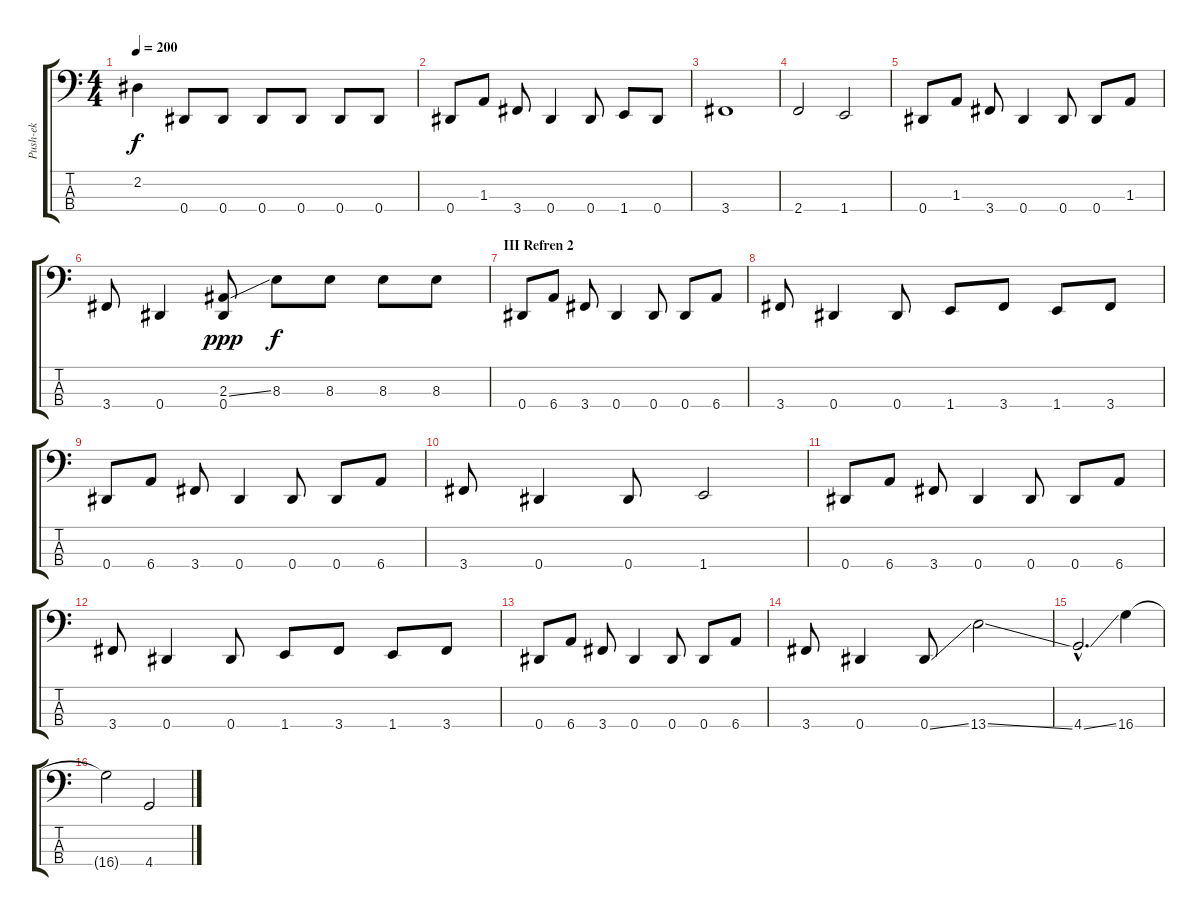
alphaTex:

\track ("Push-ek" "Push-ek") {instrument electricbasspick}
\staff {score tabs}
\tuning (Gb2 Db2 Ab1 Eb1) {hide}
\ts (4 4)
\tempo 200
\clef f4
\ks c
2.2.4{dy f} 0.4.8 0.4.8 0.4.8 0.4.8 0.4.8 0.4.8 |
0.4.8 1.3.8 3.4.8 0.4.4 0.4.8 1.4.8 0.4.8 |
3.4.1 |
2.4.2 1.4.2 |
0.4.8 1.3.8 3.4.8 0.4.4 0.4.8 0.4.8 1.3.8 |
3.4.8 0.4.4 (2.3{ss} 0.4).8{dy ppp} 8.3.8{dy f} 8.3.8 8.3.8 8.3.8 |
\section ("" "III Refren 2")
0.4.8 6.4.8 3.4.8 0.4.4 0.4.8 0.4.8 6.4.8 |
3.4.8 0.4.4 0.4.8 1.4.8 3.4.8 1.4.8 3.4.8 |
0.4.8 6.4.8 3.4.8 0.4.4 0.4.8 0.4.8 6.4.8 |
3.4.8 0.4.4 0.4.8 1.4.2 |
0.4.8 6.4.8 3.4.8 0.4.4 0.4.8 0.4.8 6.4.8 |
3.4.8 0.4.4 0.4.8 1.4.8 3.4.8 1.4.8 3.4.8 |
0.4.8 6.4.8 3.4.8 0.4.4 0.4.8 0.4.8 6.4.8 |
3.4.8 0.4.4 0.4{ss}.8 13.4{ss}.2 |
4.4{ss hac}.2{d} 16.4.4 |
16.4{t}.2 4.4.2
